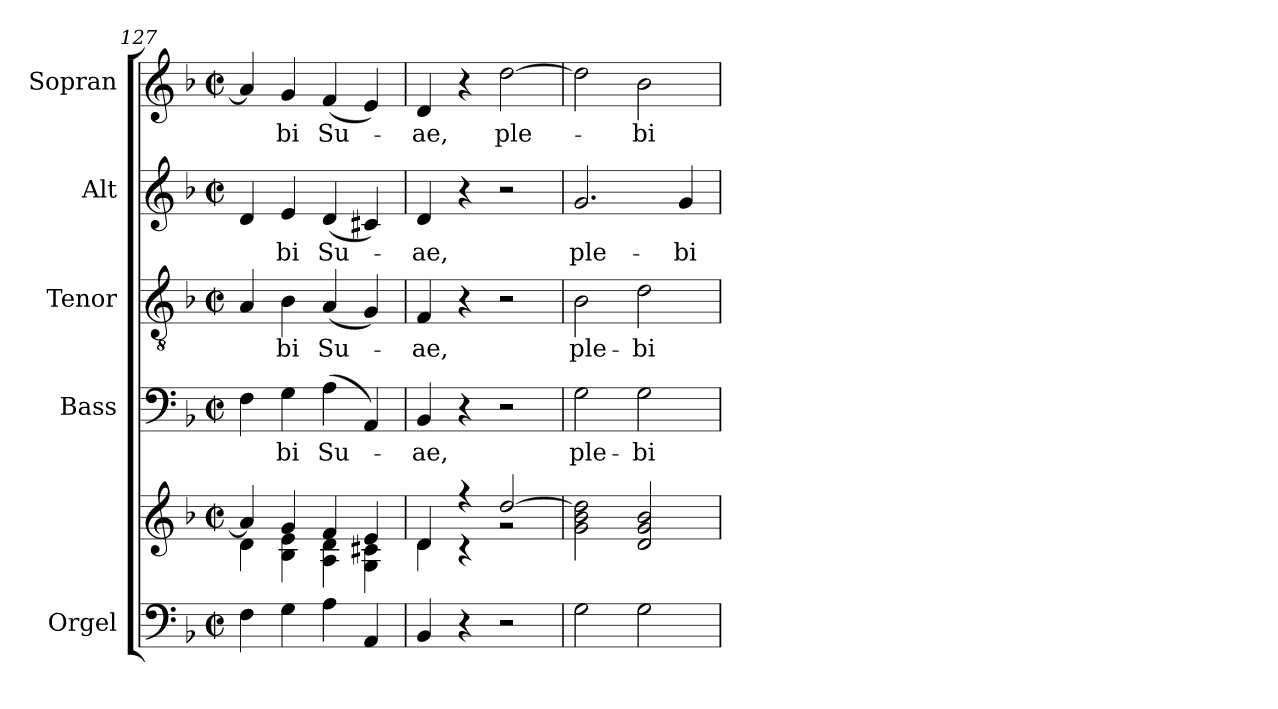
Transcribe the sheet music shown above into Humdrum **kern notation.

**kern	**kern	**kern	**text	**kern	**text	**kern	**text	**kern	**text
*part5	*part5	*part4	*part4	*part3	*part3	*part2	*part2	*part1	*part1
*staff6	*staff5	*staff4	*staff4	*staff3	*staff3	*staff2	*staff2	*staff1	*staff1
*I"Orgel	*	*I"Bass	*	*I"Tenor	*	*I"Alt	*	*I"Sopran	*
*I'Org.	*	*I'B.	*	*I'T.	*	*I'A.	*	*I'S.	*
*clefF4	*clefG2	*clefF4	*	*clefGv2	*	*clefG2	*	*clefG2	*
*k[b-]	*k[b-]	*k[b-]	*	*k[b-]	*	*k[b-]	*	*k[b-]	*
*F:	*F:	*F:	*	*F:	*	*F:	*	*F:	*
*M2/2	*M2/2	*M2/2	*	*M2/2	*	*M2/2	*	*M2/2	*
*met(c|)	*met(c|)	*met(c|)	*	*met(c|)	*	*met(c|)	*	*met(c|)	*
=127	=127	=127	=127	=127	=127	=127	=127	=127	=127
*	*^	*	*	*	*	*	*	*	*
4F\	4a/]	4d\	4F\	.	4A/	.	4d/	.	4a/]	.
!	!	!	!	!LO:LY:b	!	!LO:LY:b	!	!LO:LY:b	!	!LO:LY:b
4G\	4g/	4B-\ 4e\	4G\	-bi	4B-\	-bi	4e/	-bi	4g/	-bi
!	!	!	!	!LO:LY:b	!	!LO:LY:b	!	!LO:LY:b	!	!LO:LY:b
4A\	4f/	4A\ 4d\	(>4A\	Su-	(<4A/	Su-	(<4d/	Su-	(<4f/	Su-
4AA/	4e/	4G\ 4c#X\	4AA/)	.	4G/)	.	4c#X/)	.	4e/)	.
=128	=128	=128	=128	=128	=128	=128	=128	=128	=128	=128
!	!	!	!	!LO:LY:b	!	!LO:LY:b	!	!LO:LY:b	!	!LO:LY:b
4BB-/	4d/	4d\	4BB-/	-ae,	4F/	-ae,	4d/	-ae,	4d/	-ae,
4r	4r	4r	4r	.	4r	.	4r	.	4r	.
!	!	!	!	!	!	!	!	!	!	!LO:LY:b
2r	[>2dd/	2rg	2r	.	2r	.	2r	.	[2dd\	ple-
=129	=129	=129	=129	=129	=129	=129	=129	=129	=129	=129
!	!	!	!	!LO:LY:b	!	!LO:LY:b	!	!LO:LY:b	!	!
*	*v	*v	*	*	*	*	*	*	*	*
2G\	2g\ 2b-\ 2dd\]	2G\	ple-	2B-\	ple-	2.g/	ple-	2dd\]	.
!	!	!	!LO:LY:b	!	!LO:LY:b	!	!	!	!LO:LY:b
2G\	2d/ 2g/ 2b-/	2G\	-bi	2d\	-bi	.	.	2b-\	-bi
!	!	!	!	!	!	!	!LO:LY:b	!	!
.	.	.	.	.	.	4g/	-bi	.	.
=	=	=	=	=	=	=	=	=	=
*-	*-	*-	*-	*-	*-	*-	*-	*-	*-
